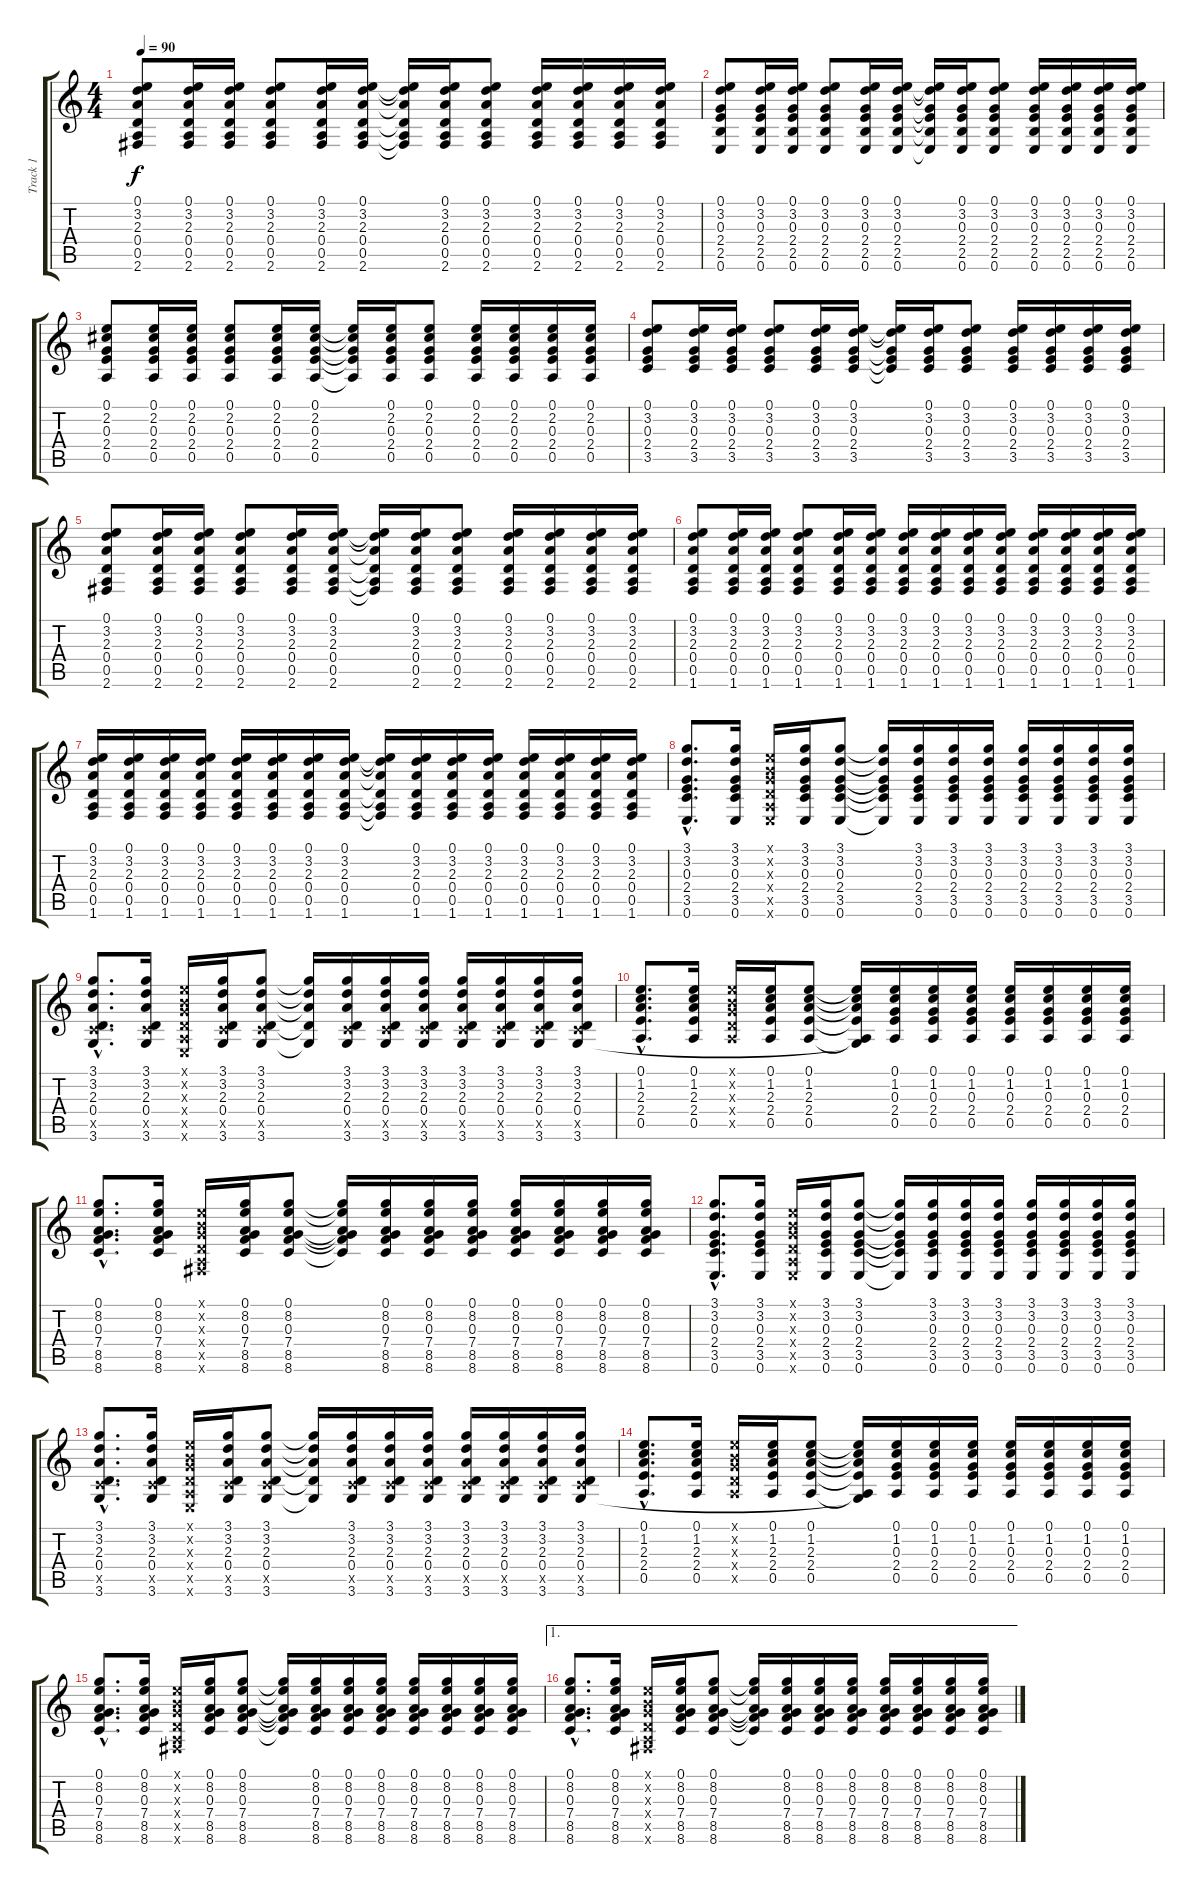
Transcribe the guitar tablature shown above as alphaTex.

\track ("Track 1" "Track 1") {instrument acousticguitarsteel}
\staff {score tabs}
\tuning (E4 B3 G3 D3 A2 E2) {hide}
\ts (4 4)
\tempo 90
\clef g2
\ks c
(0.1 3.2 2.3 0.4 0.5 2.6).8{dy f} (0.1 3.2 2.3 0.4 0.5 2.6).16 (0.1 3.2 2.3 0.4 0.5 2.6).16 (0.1 3.2 2.3 0.4 0.5 2.6).8 (0.1 3.2 2.3 0.4 0.5 2.6).16 (0.1 3.2 2.3 0.4 0.5 2.6).16 (0.1{t} 3.2{t} 2.3{t} 0.4{t} 0.5{t} 2.6{t}).16 (0.1 3.2 2.3 0.4 0.5 2.6).16 (0.1 3.2 2.3 0.4 0.5 2.6).8 (0.1 3.2 2.3 0.4 0.5 2.6).16 (0.1 3.2 2.3 0.4 0.5 2.6).16 (0.1 3.2 2.3 0.4 0.5 2.6).16 (0.1 3.2 2.3 0.4 0.5 2.6).16 |
(0.1 3.2 0.3 2.4 2.5 0.6).8 (0.1 3.2 0.3 2.4 2.5 0.6).16 (0.1 3.2 0.3 2.4 2.5 0.6).16 (0.1 3.2 0.3 2.4 2.5 0.6).8 (0.1 3.2 0.3 2.4 2.5 0.6).16 (0.1 3.2 0.3 2.4 2.5 0.6).16 (0.1{t} 3.2{t} 0.3{t} 2.4{t} 2.5{t} 0.6{t}).16 (0.1 3.2 0.3 2.4 2.5 0.6).16 (0.1 3.2 0.3 2.4 2.5 0.6).8 (0.1 3.2 0.3 2.4 2.5 0.6).16 (0.1 3.2 0.3 2.4 2.5 0.6).16 (0.1 3.2 0.3 2.4 2.5 0.6).16 (0.1 3.2 0.3 2.4 2.5 0.6).16 |
(0.1 2.2 0.3 2.4 0.5).8 (0.1 2.2 0.3 2.4 0.5).16 (0.1 2.2 0.3 2.4 0.5).16 (0.1 2.2 0.3 2.4 0.5).8 (0.1 2.2 0.3 2.4 0.5).16 (0.1 2.2 0.3 2.4 0.5).16 (0.1{t} 2.2{t} 0.3{t} 2.4{t} 0.5{t}).16 (0.1 2.2 0.3 2.4 0.5).16 (0.1 2.2 0.3 2.4 0.5).8 (0.1 2.2 0.3 2.4 0.5).16 (0.1 2.2 0.3 2.4 0.5).16 (0.1 2.2 0.3 2.4 0.5).16 (0.1 2.2 0.3 2.4 0.5).16 |
(0.1 3.2 0.3 2.4 3.5).8 (0.1 3.2 0.3 2.4 3.5).16 (0.1 3.2 0.3 2.4 3.5).16 (0.1 3.2 0.3 2.4 3.5).8 (0.1 3.2 0.3 2.4 3.5).16 (0.1 3.2 0.3 2.4 3.5).16 (0.1{t} 3.2{t} 0.3{t} 2.4{t} 3.5{t}).16 (0.1 3.2 0.3 2.4 3.5).16 (0.1 3.2 0.3 2.4 3.5).8 (0.1 3.2 0.3 2.4 3.5).16 (0.1 3.2 0.3 2.4 3.5).16 (0.1 3.2 0.3 2.4 3.5).16 (0.1 3.2 0.3 2.4 3.5).16 |
(0.1 3.2 2.3 0.4 0.5 2.6).8 (0.1 3.2 2.3 0.4 0.5 2.6).16 (0.1 3.2 2.3 0.4 0.5 2.6).16 (0.1 3.2 2.3 0.4 0.5 2.6).8 (0.1 3.2 2.3 0.4 0.5 2.6).16 (0.1 3.2 2.3 0.4 0.5 2.6).16 (0.1{t} 3.2{t} 2.3{t} 0.4{t} 0.5{t} 2.6{t}).16 (0.1 3.2 2.3 0.4 0.5 2.6).16 (0.1 3.2 2.3 0.4 0.5 2.6).8 (0.1 3.2 2.3 0.4 0.5 2.6).16 (0.1 3.2 2.3 0.4 0.5 2.6).16 (0.1 3.2 2.3 0.4 0.5 2.6).16 (0.1 3.2 2.3 0.4 0.5 2.6).16 |
(0.1 3.2 2.3 0.4 0.5 1.6).8 (0.1 3.2 2.3 0.4 0.5 1.6).16 (0.1 3.2 2.3 0.4 0.5 1.6).16 (0.1 3.2 2.3 0.4 0.5 1.6).8 (0.1 3.2 2.3 0.4 0.5 1.6).16 (0.1 3.2 2.3 0.4 0.5 1.6).16 (0.1 3.2 2.3 0.4 0.5 1.6).16 (0.1 3.2 2.3 0.4 0.5 1.6).16 (0.1 3.2 2.3 0.4 0.5 1.6).16 (0.1 3.2 2.3 0.4 0.5 1.6).16 (0.1 3.2 2.3 0.4 0.5 1.6).16 (0.1 3.2 2.3 0.4 0.5 1.6).16 (0.1 3.2 2.3 0.4 0.5 1.6).16 (0.1 3.2 2.3 0.4 0.5 1.6).16 |
(0.1 3.2 2.3 0.4 0.5 1.6).16 (0.1 3.2 2.3 0.4 0.5 1.6).16 (0.1 3.2 2.3 0.4 0.5 1.6).16 (0.1 3.2 2.3 0.4 0.5 1.6).16 (0.1 3.2 2.3 0.4 0.5 1.6).16 (0.1 3.2 2.3 0.4 0.5 1.6).16 (0.1 3.2 2.3 0.4 0.5 1.6).16 (0.1 3.2 2.3 0.4 0.5 1.6).16 (0.1{t} 3.2{t} 2.3{t} 0.4{t} 0.5{t} 1.6{t}).16 (0.1 3.2 2.3 0.4 0.5 1.6).16 (0.1 3.2 2.3 0.4 0.5 1.6).16 (0.1 3.2 2.3 0.4 0.5 1.6).16 (0.1 3.2 2.3 0.4 0.5 1.6).16 (0.1 3.2 2.3 0.4 0.5 1.6).16 (0.1 3.2 2.3 0.4 0.5 1.6).16 (0.1 3.2 2.3 0.4 0.5 1.6).16 |
(3.1{hac} 3.2{hac} 0.3{hac} 2.4{hac} 3.5{hac} 0.6{hac}).8{d} (3.1 3.2 0.3 2.4 3.5 0.6).16 (0.1{x} 0.2{x} 0.3{x} 0.4{x} 0.5{x} 0.6{x}).16 (3.1 3.2 0.3 2.4 3.5 0.6).16 (3.1 3.2 0.3 2.4 3.5 0.6).8 (3.1{t} 3.2{t} 0.3{t} 2.4{t} 3.5{t} 0.6{t}).16 (3.1 3.2 0.3 2.4 3.5 0.6).16 (3.1 3.2 0.3 2.4 3.5 0.6).16 (3.1 3.2 0.3 2.4 3.5 0.6).16 (3.1 3.2 0.3 2.4 3.5 0.6).16 (3.1 3.2 0.3 2.4 3.5 0.6).16 (3.1 3.2 0.3 2.4 3.5 0.6).16 (3.1 3.2 0.3 2.4 3.5 0.6).16 |
(3.1{hac} 3.2{hac} 2.3{hac} 0.4{hac} 3.5{hac x} 3.6{hac}).8{d} (3.1 3.2 2.3 0.4 3.5{x} 3.6).16 (0.1{x} 0.2{x} 0.3{x} 0.4{x} 0.5{x} 0.6{x}).16 (3.1 3.2 2.3 0.4 3.5{x} 3.6).16 (3.1 3.2 2.3 0.4 3.5{x} 3.6).8 (3.1{t} 3.2{t} 2.3{t} 0.4{t} 3.6{t}).16 (3.1 3.2 2.3 0.4 3.5{x} 3.6).16 (3.1 3.2 2.3 0.4 3.5{x} 3.6).16 (3.1 3.2 2.3 0.4 3.5{x} 3.6).16 (3.1 3.2 2.3 0.4 3.5{x} 3.6).16 (3.1 3.2 2.3 0.4 3.5{x} 3.6).16 (3.1 3.2 2.3 0.4 3.5{x} 3.6).16 (3.1 3.2 2.3 0.4 3.5{x} 3.6).16 |
(0.1{hac} 1.2{hac} 2.3{hac} 2.4{hac} 0.5{hac}).8{d} (0.1 1.2 2.3 2.4 0.5).16 (0.1{x} 0.2{x} 0.3{x} 0.4{x} 0.5{x}).16 (0.1 1.2 2.3 2.4 0.5).16 (0.1 1.2 2.3 2.4 0.5).8 (0.1{t} 1.2{t} 2.3{t} 2.4{t} 0.5{t} 3.6{t}).16 (0.1 1.2 0.3 2.4 0.5).16 (0.1 1.2 0.3 2.4 0.5).16 (0.1 1.2 0.3 2.4 0.5).16 (0.1 1.2 0.3 2.4 0.5).16 (0.1 1.2 0.3 2.4 0.5).16 (0.1 1.2 0.3 2.4 0.5).16 (0.1 1.2 0.3 2.4 0.5).16 |
(0.1{hac} 8.2{hac} 0.3{hac} 7.4{hac} 8.5{hac} 8.6{hac}).8{d} (0.1 8.2 0.3 7.4 8.5 8.6).16 (0.1{x} 0.2{x} 0.3{x} 0.4{x} 0.5{x} 2.6{x}).16 (0.1 8.2 0.3 7.4 8.5 8.6).16 (0.1 8.2 0.3 7.4 8.5 8.6).8 (0.1{t} 8.2{t} 0.3{t} 7.4{t} 8.5{t} 8.6{t}).16 (0.1 8.2 0.3 7.4 8.5 8.6).16 (0.1 8.2 0.3 7.4 8.5 8.6).16 (0.1 8.2 0.3 7.4 8.5 8.6).16 (0.1 8.2 0.3 7.4 8.5 8.6).16 (0.1 8.2 0.3 7.4 8.5 8.6).16 (0.1 8.2 0.3 7.4 8.5 8.6).16 (0.1 8.2 0.3 7.4 8.5 8.6).16 |
(3.1{hac} 3.2{hac} 0.3{hac} 2.4{hac} 3.5{hac} 0.6{hac}).8{d} (3.1 3.2 0.3 2.4 3.5 0.6).16 (0.1{x} 0.2{x} 0.3{x} 0.4{x} 0.5{x} 0.6{x}).16 (3.1 3.2 0.3 2.4 3.5 0.6).16 (3.1 3.2 0.3 2.4 3.5 0.6).8 (3.1{t} 3.2{t} 0.3{t} 2.4{t} 3.5{t} 0.6{t}).16 (3.1 3.2 0.3 2.4 3.5 0.6).16 (3.1 3.2 0.3 2.4 3.5 0.6).16 (3.1 3.2 0.3 2.4 3.5 0.6).16 (3.1 3.2 0.3 2.4 3.5 0.6).16 (3.1 3.2 0.3 2.4 3.5 0.6).16 (3.1 3.2 0.3 2.4 3.5 0.6).16 (3.1 3.2 0.3 2.4 3.5 0.6).16 |
(3.1{hac} 3.2{hac} 2.3{hac} 0.4{hac} 3.5{hac x} 3.6{hac}).8{d} (3.1 3.2 2.3 0.4 3.5{x} 3.6).16 (0.1{x} 0.2{x} 0.3{x} 0.4{x} 0.5{x} 0.6{x}).16 (3.1 3.2 2.3 0.4 3.5{x} 3.6).16 (3.1 3.2 2.3 0.4 3.5{x} 3.6).8 (3.1{t} 3.2{t} 2.3{t} 0.4{t} 3.6{t}).16 (3.1 3.2 2.3 0.4 3.5{x} 3.6).16 (3.1 3.2 2.3 0.4 3.5{x} 3.6).16 (3.1 3.2 2.3 0.4 3.5{x} 3.6).16 (3.1 3.2 2.3 0.4 3.5{x} 3.6).16 (3.1 3.2 2.3 0.4 3.5{x} 3.6).16 (3.1 3.2 2.3 0.4 3.5{x} 3.6).16 (3.1 3.2 2.3 0.4 3.5{x} 3.6).16 |
(0.1{hac} 1.2{hac} 2.3{hac} 2.4{hac} 0.5{hac}).8{d} (0.1 1.2 2.3 2.4 0.5).16 (0.1{x} 0.2{x} 0.3{x} 0.4{x} 0.5{x}).16 (0.1 1.2 2.3 2.4 0.5).16 (0.1 1.2 2.3 2.4 0.5).8 (0.1{t} 1.2{t} 2.3{t} 2.4{t} 0.5{t} 3.6{t}).16 (0.1 1.2 0.3 2.4 0.5).16 (0.1 1.2 0.3 2.4 0.5).16 (0.1 1.2 0.3 2.4 0.5).16 (0.1 1.2 0.3 2.4 0.5).16 (0.1 1.2 0.3 2.4 0.5).16 (0.1 1.2 0.3 2.4 0.5).16 (0.1 1.2 0.3 2.4 0.5).16 |
(0.1{hac} 8.2{hac} 0.3{hac} 7.4{hac} 8.5{hac} 8.6{hac}).8{d} (0.1 8.2 0.3 7.4 8.5 8.6).16 (0.1{x} 0.2{x} 0.3{x} 0.4{x} 0.5{x} 2.6{x}).16 (0.1 8.2 0.3 7.4 8.5 8.6).16 (0.1 8.2 0.3 7.4 8.5 8.6).8 (0.1{t} 8.2{t} 0.3{t} 7.4{t} 8.5{t} 8.6{t}).16 (0.1 8.2 0.3 7.4 8.5 8.6).16 (0.1 8.2 0.3 7.4 8.5 8.6).16 (0.1 8.2 0.3 7.4 8.5 8.6).16 (0.1 8.2 0.3 7.4 8.5 8.6).16 (0.1 8.2 0.3 7.4 8.5 8.6).16 (0.1 8.2 0.3 7.4 8.5 8.6).16 (0.1 8.2 0.3 7.4 8.5 8.6).16 |
\ae 1
(0.1{hac} 8.2{hac} 0.3{hac} 7.4{hac} 8.5{hac} 8.6{hac}).8{d} (0.1 8.2 0.3 7.4 8.5 8.6).16 (0.1{x} 0.2{x} 0.3{x} 0.4{x} 0.5{x} 2.6{x}).16 (0.1 8.2 0.3 7.4 8.5 8.6).16 (0.1 8.2 0.3 7.4 8.5 8.6).8 (0.1{t} 8.2{t} 0.3{t} 7.4{t} 8.5{t} 8.6{t}).16 (0.1 8.2 0.3 7.4 8.5 8.6).16 (0.1 8.2 0.3 7.4 8.5 8.6).16 (0.1 8.2 0.3 7.4 8.5 8.6).16 (0.1 8.2 0.3 7.4 8.5 8.6).16 (0.1 8.2 0.3 7.4 8.5 8.6).16 (0.1 8.2 0.3 7.4 8.5 8.6).16 (0.1 8.2 0.3 7.4 8.5 8.6).16
